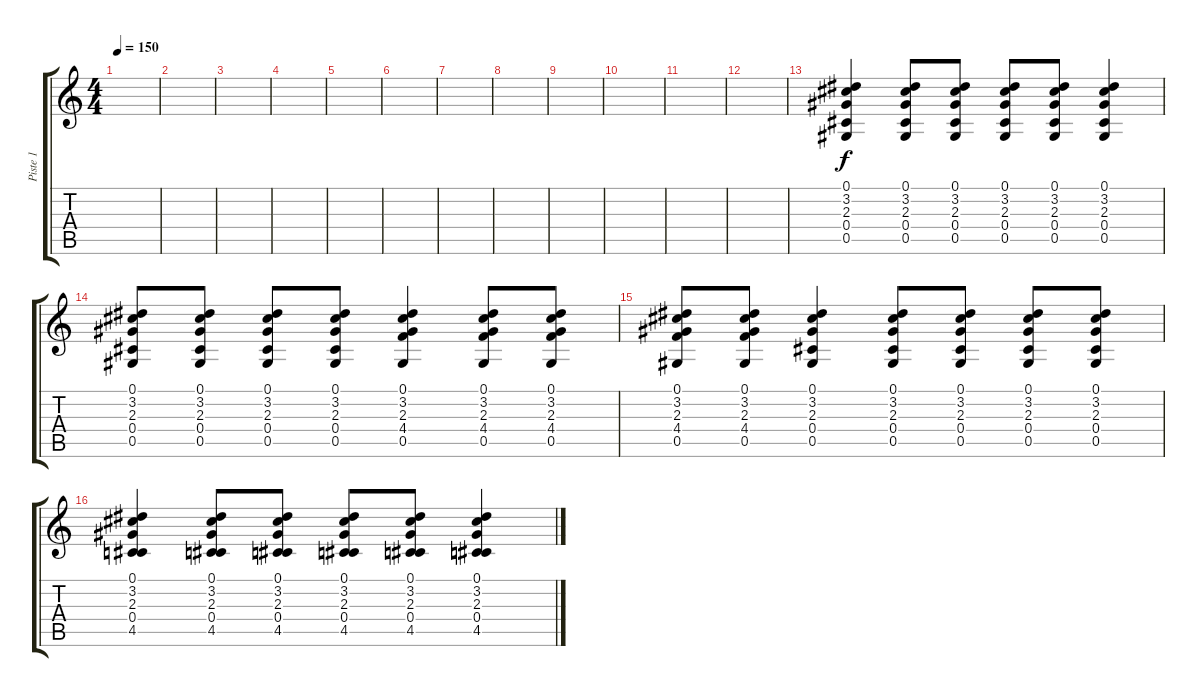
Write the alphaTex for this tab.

\track ("Piste 1" "Piste 1") {instrument acousticguitarsteel}
\staff {score tabs}
\tuning (Eb4 Bb3 Gb3 Db3 Ab2 Eb2) {hide}
\ts (4 4)
\tempo 150
\clef g2
\ks c
|
|
|
|
|
|
|
|
|
|
|
|
(0.1 3.2 2.3 0.4 0.5).4 (0.1 3.2 2.3 0.4 0.5).8 (0.1 3.2 2.3 0.4 0.5).8 (0.1 3.2 2.3 0.4 0.5).8 (0.1 3.2 2.3 0.4 0.5).8 (0.1 3.2 2.3 0.4 0.5).4 |
(0.1 3.2 2.3 0.4 0.5).8 (0.1 3.2 2.3 0.4 0.5).8 (0.1 3.2 2.3 0.4 0.5).8 (0.1 3.2 2.3 0.4 0.5).8 (0.1 3.2 2.3 4.4 0.5).4 (0.1 3.2 2.3 4.4 0.5).8 (0.1 3.2 2.3 4.4 0.5).8 |
(0.1 3.2 2.3 4.4 0.5).8 (0.1 3.2 2.3 4.4 0.5).8 (0.1 3.2 2.3 0.4 0.5).4 (0.1 3.2 2.3 0.4 0.5).8 (0.1 3.2 2.3 0.4 0.5).8 (0.1 3.2 2.3 0.4 0.5).8 (0.1 3.2 2.3 0.4 0.5).8 |
(0.1 3.2 2.3 0.4 4.5).4 (0.1 3.2 2.3 0.4 4.5).8 (0.1 3.2 2.3 0.4 4.5).8 (0.1 3.2 2.3 0.4 4.5).8 (0.1 3.2 2.3 0.4 4.5).8 (0.1 3.2 2.3 0.4 4.5).4
